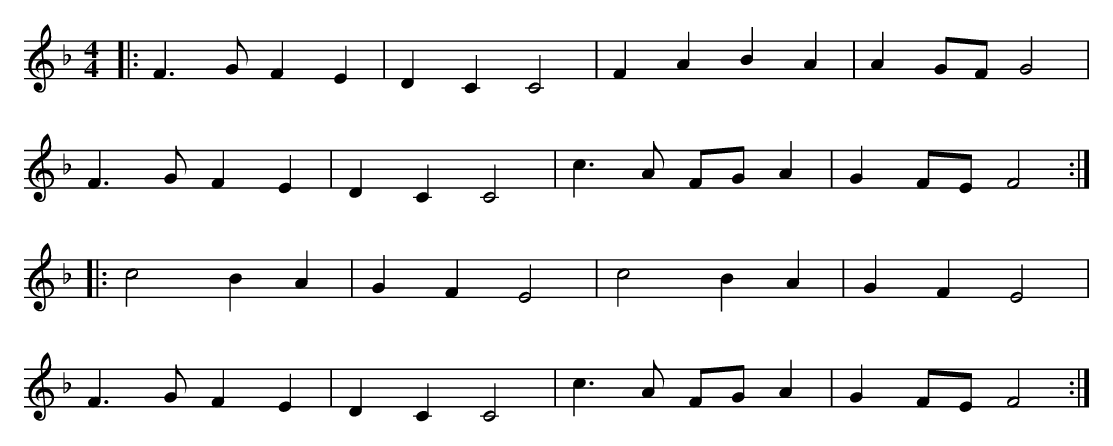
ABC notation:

X:1
M:4/4
K:F
|: F3G F2E2 | D2C2 C4 | F2A2 B2A2 | A2 GF G4 |
F3G F2E2 | D2C2 C4 | c3A FGA2 | G2 FE F4 :|
|: c4 B2A2 | G2F2 E4 | c4 B2A2 | G2F2 E4 |
F3G F2E2 | D2C2 C4 | c3A FGA2 | G2 FE F4 :|
